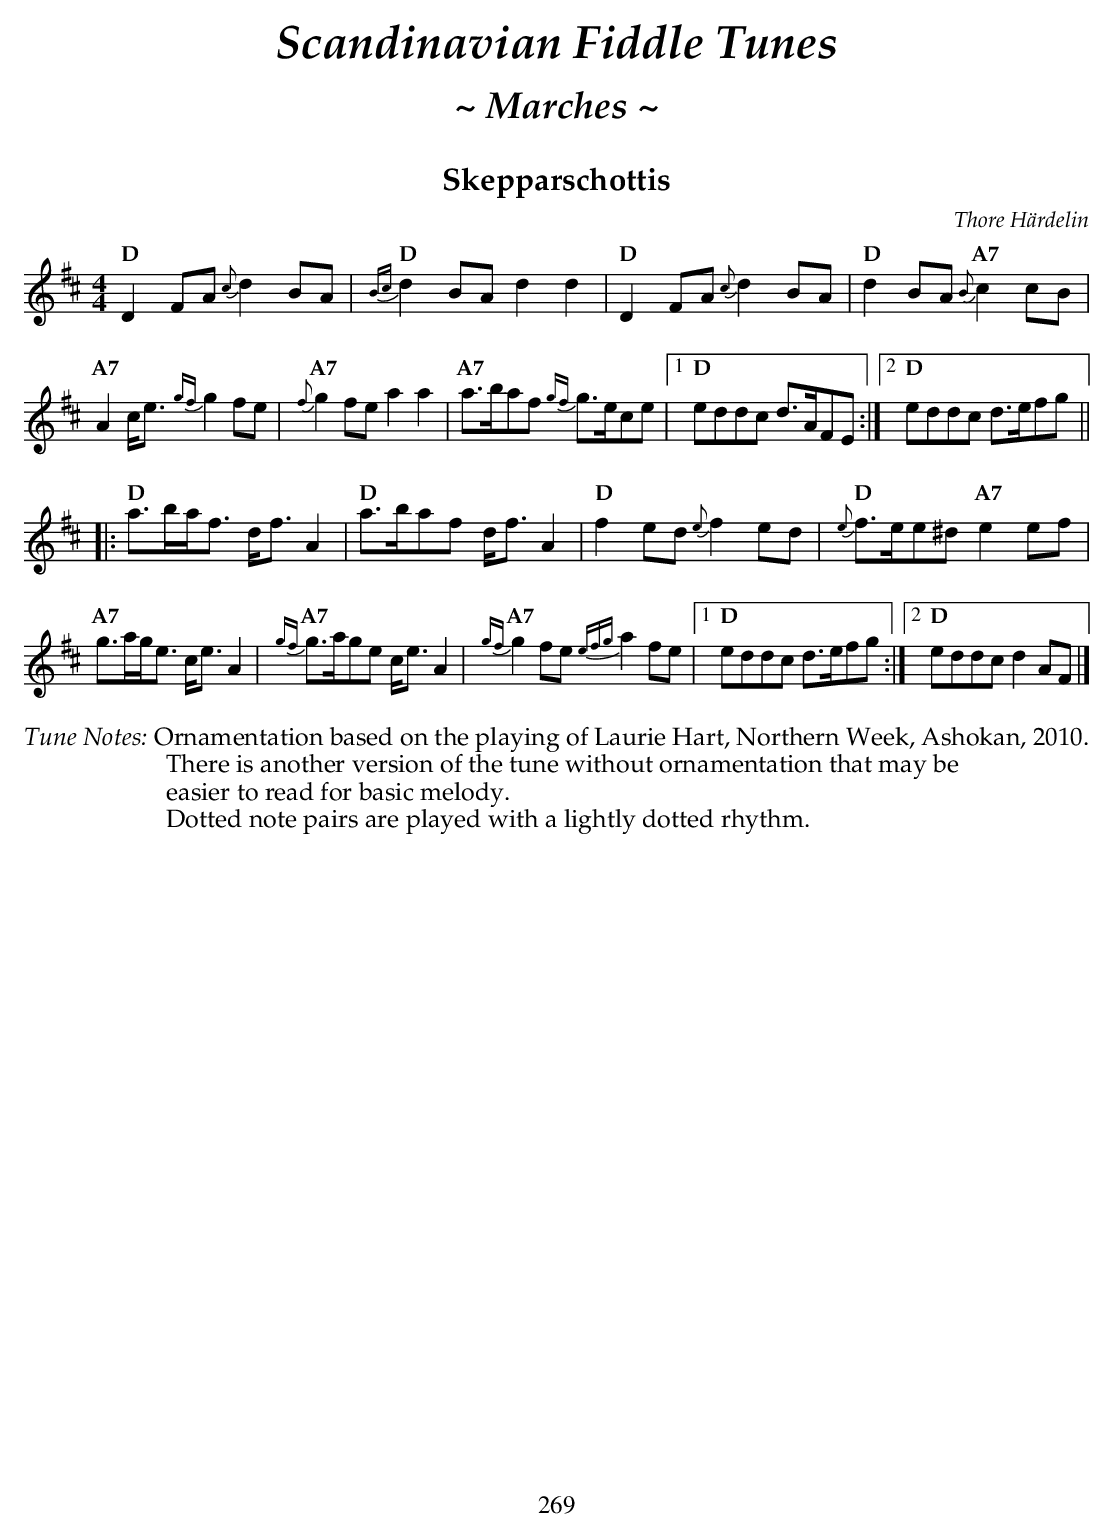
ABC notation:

X:1
T:Skepparschottis
C:Thore Härdelin
U:s = !slide!
U:t = !trill!
M:4/4
L:1/8
K:D
"D" D2FA {c}d2BA    | "D" {Bc}d2BA d2d2   | "D" D2FA {c}d2BA | "D" d2BA "A7" {B}c2cB  |
"A7" A2c<e {gf}g2fe | "A7" {f}g2fe a2a2   | "A7" a>baf  {gf}g>ece   |1\
"D" eddc d>AFE     :|2 "D" eddc d>efg     ||
|: "D" a>ba<f d<fA2     | "D" a>baf d<fA2     | "D" f2ed {e}f2ed | "D" {e}f>ee^d "A7" e2ef |
"A7" g>ag<e c<eA2     | "A7" {gf}g>age c<eA2 | "A7" {gf}g2fe {efg}a2fe |1\
"D" eddc d>efg     :|2 "D" eddc d2AF      |]
